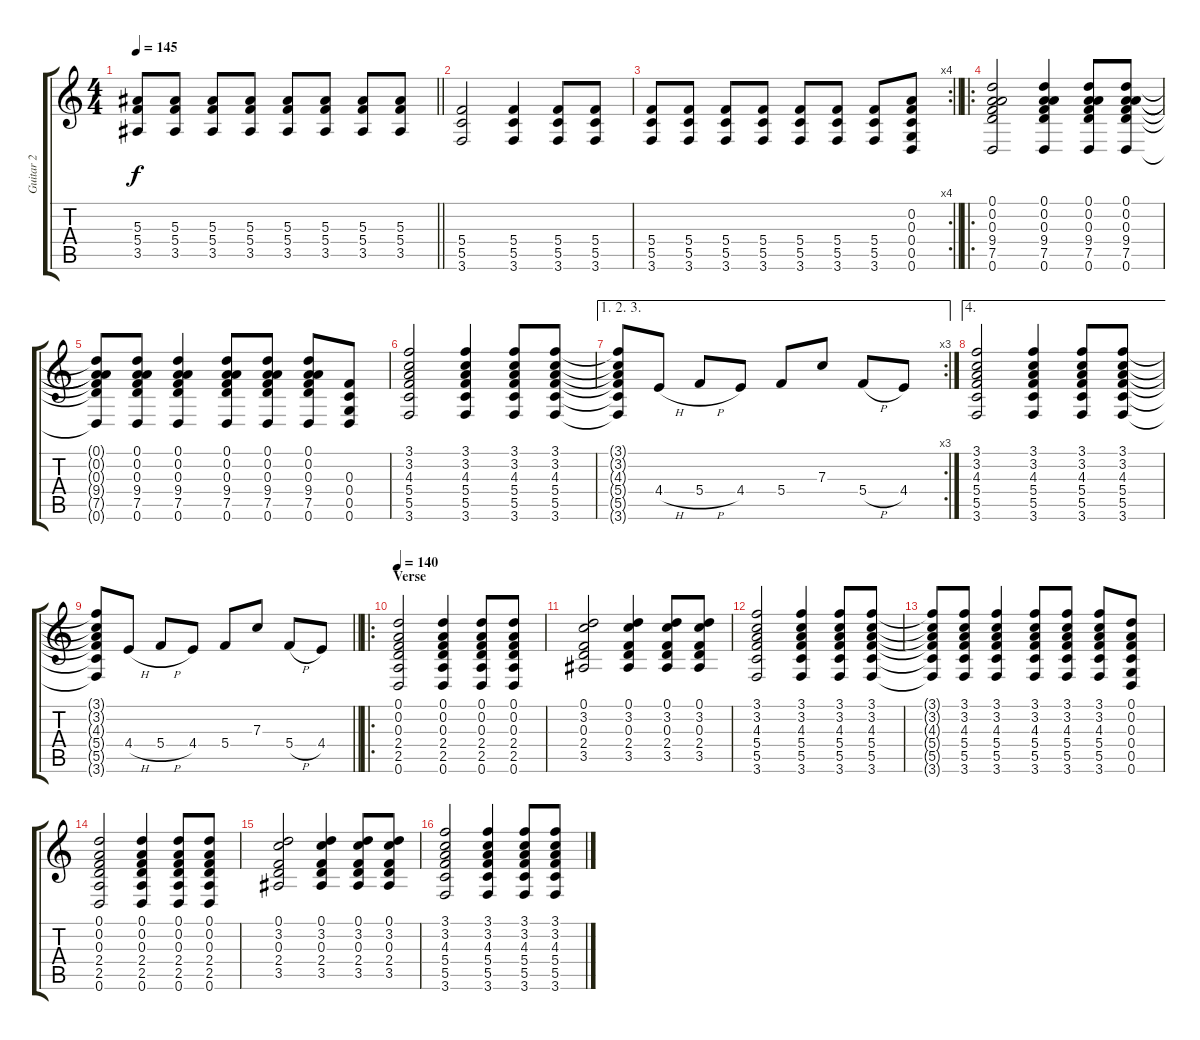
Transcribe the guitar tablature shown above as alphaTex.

\track ("Guitar 2" "Guitar 2") {instrument distortionguitar}
\staff {score tabs}
\tuning (D4 A3 F3 C3 G2 D2) {hide}
\ts (4 4)
\tempo 145
\clef g2
\barLineRight lightlight
\ks c
(5.3 5.4 3.5).8{dy f} (5.3 5.4 3.5).8 (5.3 5.4 3.5).8 (5.3 5.4 3.5).8 (5.3 5.4 3.5).8 (5.3 5.4 3.5).8 (5.3 5.4 3.5).8 (5.3 5.4 3.5).8 |
(5.4 5.5 3.6).2 (5.4 5.5 3.6).4 (5.4 5.5 3.6).8 (5.4 5.5 3.6).8 |
\rc 4
\barLineRight lightlight
(5.4 5.5 3.6).8 (5.4 5.5 3.6).8 (5.4 5.5 3.6).8 (5.4 5.5 3.6).8 (5.4 5.5 3.6).8 (5.4 5.5 3.6).8 (5.4 5.5 3.6).8 (0.2 0.3 0.4 0.5 0.6).8 |
\ro
(0.1 0.2 0.3 9.4 7.5 0.6).2 (0.1 0.2 0.3 9.4 7.5 0.6).4 (0.1 0.2 0.3 9.4 7.5 0.6).8 (0.1 0.2 0.3 9.4 7.5 0.6).8 |
(0.1{t} 0.2{t} 0.3{t} 9.4{t} 7.5{t} 0.6{t}).8 (0.1 0.2 0.3 9.4 7.5 0.6).8 (0.1 0.2 0.3 9.4 7.5 0.6).4 (0.1 0.2 0.3 9.4 7.5 0.6).8 (0.1 0.2 0.3 9.4 7.5 0.6).8 (0.1 0.2 0.3 9.4 7.5 0.6).8 (0.3 0.4 0.5 0.6).8 |
(3.1 3.2 4.3 5.4 5.5 3.6).2 (3.1 3.2 4.3 5.4 5.5 3.6).4 (3.1 3.2 4.3 5.4 5.5 3.6).8 (3.1 3.2 4.3 5.4 5.5 3.6).8 |
\ae (1 2 3)
\rc 3
(3.1{t} 3.2{t} 4.3{t} 5.4{t} 5.5{t} 3.6{t}).8 4.4{h}.8 5.4{h}.8 4.4.8 5.4.8 7.3.8 5.4{h}.8 4.4.8 |
\ae 4
(3.1 3.2 4.3 5.4 5.5 3.6).2 (3.1 3.2 4.3 5.4 5.5 3.6).4 (3.1 3.2 4.3 5.4 5.5 3.6).8 (3.1 3.2 4.3 5.4 5.5 3.6).8 |
\barLineRight lightlight
(3.1{t} 3.2{t} 4.3{t} 5.4{t} 5.5{t} 3.6{t}).8 4.4{h}.8 5.4{h}.8 4.4.8 5.4.8 7.3.8 5.4{h}.8 4.4.8 |
\ro
\section ("" "Verse")
\tempo 140
(0.1 0.2 0.3 2.4 2.5 0.6).2{instrument electricguitarclean} (0.1 0.2 0.3 2.4 2.5 0.6).4 (0.1 0.2 0.3 2.4 2.5 0.6).8 (0.1 0.2 0.3 2.4 2.5 0.6).8 |
(0.1 3.2 0.3 2.4 3.5).2 (0.1 3.2 0.3 2.4 3.5).4 (0.1 3.2 0.3 2.4 3.5).8 (0.1 3.2 0.3 2.4 3.5).8 |
(3.1 3.2 4.3 5.4 5.5 3.6).2 (3.1 3.2 4.3 5.4 5.5 3.6).4 (3.1 3.2 4.3 5.4 5.5 3.6).8 (3.1 3.2 4.3 5.4 5.5 3.6).8 |
(3.1{t} 3.2{t} 4.3{t} 5.4{t} 5.5{t} 3.6{t}).8 (3.1 3.2 4.3 5.4 5.5 3.6).8 (3.1 3.2 4.3 5.4 5.5 3.6).4 (3.1 3.2 4.3 5.4 5.5 3.6).8 (3.1 3.2 4.3 5.4 5.5 3.6).8 (3.1 3.2 4.3 5.4 5.5 3.6).8 (0.1 0.2 0.3 0.4 0.5 0.6).8 |
(0.1 0.2 0.3 2.4 2.5 0.6).2 (0.1 0.2 0.3 2.4 2.5 0.6).4 (0.1 0.2 0.3 2.4 2.5 0.6).8 (0.1 0.2 0.3 2.4 2.5 0.6).8 |
(0.1 3.2 0.3 2.4 3.5).2 (0.1 3.2 0.3 2.4 3.5).4 (0.1 3.2 0.3 2.4 3.5).8 (0.1 3.2 0.3 2.4 3.5).8 |
(3.1 3.2 4.3 5.4 5.5 3.6).2 (3.1 3.2 4.3 5.4 5.5 3.6).4 (3.1 3.2 4.3 5.4 5.5 3.6).8 (3.1 3.2 4.3 5.4 5.5 3.6).8
